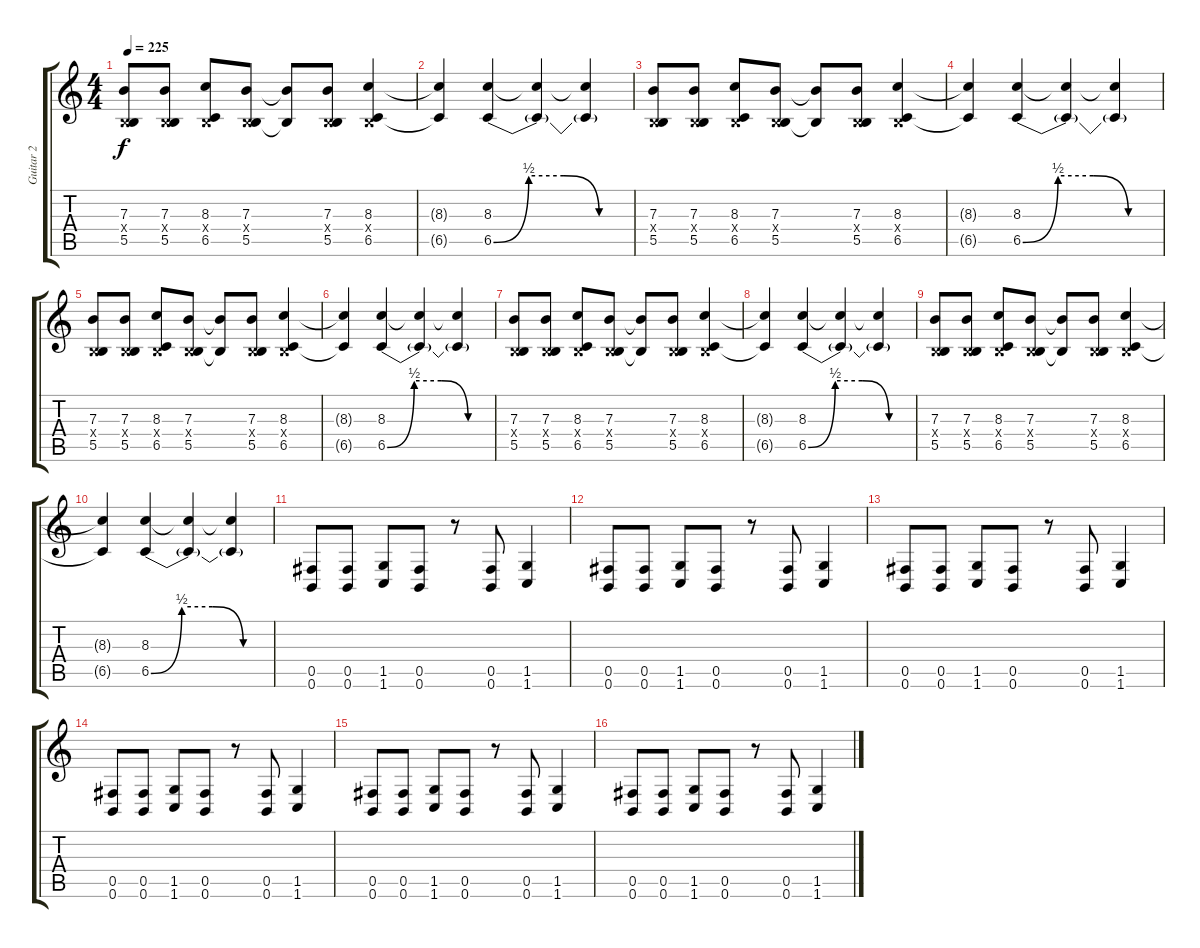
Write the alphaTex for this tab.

\track ("Guitar 2" "Guitar 2") {instrument overdrivenguitar}
\staff {score tabs}
\tuning (Db4 Ab3 E3 B2 Gb2 B1) {hide}
\ts (4 4)
\tempo 225
\clef g2
\ks c
(7.3 0.4{x} 5.5).8{dy f} (7.3 0.4{x} 5.5).8 (8.3 0.4{x} 6.5).8 (7.3 0.4{x} 5.5).8 (7.3{t} 5.5{t}).8 (7.3 0.4{x} 5.5).8 (8.3 0.4{x} 6.5).4 |
(8.3{t} 6.5{t}).4 (8.3 6.5{be (custom 0 0 15 2 30 2 45 0 60 0)}).4 (8.3{t} 6.5{t}).4 (8.3{t} 6.5{t}).4 |
(7.3 0.4{x} 5.5).8 (7.3 0.4{x} 5.5).8 (8.3 0.4{x} 6.5).8 (7.3 0.4{x} 5.5).8 (7.3{t} 5.5{t}).8 (7.3 0.4{x} 5.5).8 (8.3 0.4{x} 6.5).4 |
(8.3{t} 6.5{t}).4 (8.3 6.5{be (custom 0 0 15 2 30 2 45 0 60 0)}).4 (8.3{t} 6.5{t}).4 (8.3{t} 6.5{t}).4 |
(7.3 0.4{x} 5.5).8 (7.3 0.4{x} 5.5).8 (8.3 0.4{x} 6.5).8 (7.3 0.4{x} 5.5).8 (7.3{t} 5.5{t}).8 (7.3 0.4{x} 5.5).8 (8.3 0.4{x} 6.5).4 |
(8.3{t} 6.5{t}).4 (8.3 6.5{be (custom 0 0 15 2 30 2 45 0 60 0)}).4 (8.3{t} 6.5{t}).4 (8.3{t} 6.5{t}).4 |
(7.3 0.4{x} 5.5).8 (7.3 0.4{x} 5.5).8 (8.3 0.4{x} 6.5).8 (7.3 0.4{x} 5.5).8 (7.3{t} 5.5{t}).8 (7.3 0.4{x} 5.5).8 (8.3 0.4{x} 6.5).4 |
(8.3{t} 6.5{t}).4 (8.3 6.5{be (custom 0 0 15 2 30 2 45 0 60 0)}).4 (8.3{t} 6.5{t}).4 (8.3{t} 6.5{t}).4 |
(7.3 0.4{x} 5.5).8 (7.3 0.4{x} 5.5).8 (8.3 0.4{x} 6.5).8 (7.3 0.4{x} 5.5).8 (7.3{t} 5.5{t}).8 (7.3 0.4{x} 5.5).8 (8.3 0.4{x} 6.5).4 |
(8.3{t} 6.5{t}).4 (8.3 6.5{be (custom 0 0 15 2 30 2 45 0 60 0)}).4 (8.3{t} 6.5{t}).4 (8.3{t} 6.5{t}).4 |
(0.5 0.6).8 (0.5 0.6).8 (1.5 1.6).8 (0.5 0.6).8 r.8 (0.5 0.6).8 (1.5 1.6).4 |
(0.5 0.6).8 (0.5 0.6).8 (1.5 1.6).8 (0.5 0.6).8 r.8 (0.5 0.6).8 (1.5 1.6).4 |
(0.5 0.6).8 (0.5 0.6).8 (1.5 1.6).8 (0.5 0.6).8 r.8 (0.5 0.6).8 (1.5 1.6).4 |
(0.5 0.6).8 (0.5 0.6).8 (1.5 1.6).8 (0.5 0.6).8 r.8 (0.5 0.6).8 (1.5 1.6).4 |
(0.5 0.6).8 (0.5 0.6).8 (1.5 1.6).8 (0.5 0.6).8 r.8 (0.5 0.6).8 (1.5 1.6).4 |
(0.5 0.6).8 (0.5 0.6).8 (1.5 1.6).8 (0.5 0.6).8 r.8 (0.5 0.6).8 (1.5 1.6).4
